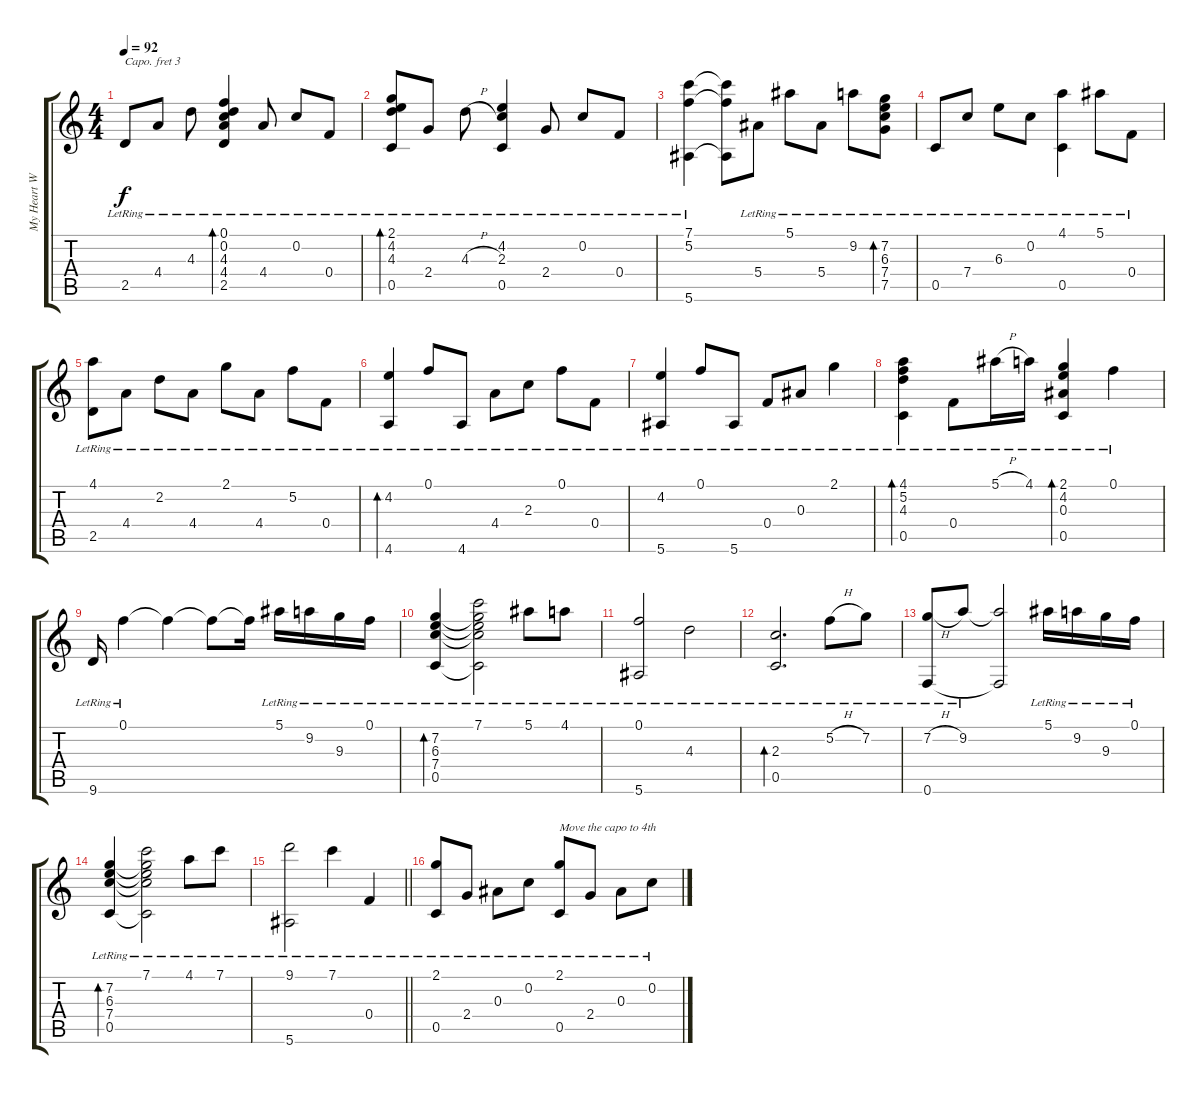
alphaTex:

\track ("My Heart Will Go On" "My Heart W") {instrument acousticguitarsteel}
\staff {score tabs}
\capo 3
\tuning (D4 A3 G3 D3 A2 D2) {hide}
\ts (4 4)
\tempo 92
\clef g2
\ks c
2.5{lr}.8{dy f} 4.4{lr}.8 4.3{lr}.8 (0.1{lr} 0.2{lr} 4.3{lr} 4.4{lr} 2.5{lr}).4{bd 240} 4.4{lr}.8 0.2{lr}.8 0.4{lr}.8 |
(2.1{lr} 4.2{lr} 4.3{lr} 0.5{lr}).8{bd 240} 2.4{lr}.8 4.3{h lr}.8 (4.2{lr} 2.3{lr} 0.5{lr}).4 2.4{lr}.8 0.2{lr}.8 0.4{lr}.8 |
(7.1{lr} 5.2{lr} 5.6{lr}).4 (7.1{t} 5.2{t} 5.6{t}).8 5.4{lr}.8 5.1{lr}.8 5.4{lr}.8 9.2{lr}.8 (7.2{lr} 6.3{lr} 7.4{lr} 7.5{lr}).8{bd 240} |
0.5{lr}.8 7.4{lr}.8 6.3{lr}.8 0.2{lr}.8 (4.1{lr} 0.5{lr}).4 5.1{lr}.8 0.4{lr}.8 |
(4.1{lr} 2.5{lr}).8 4.4{lr}.8 2.2{lr}.8 4.4{lr}.8 2.1{lr}.8 4.4{lr}.8 5.2{lr}.8 0.4{lr}.8 |
(4.2{lr} 4.6{lr}).4{bd 240} 0.1{lr}.8 4.6{lr}.8 4.4{lr}.8 2.3{lr}.8 0.1{lr}.8 0.4{lr}.8 |
(4.2{lr} 5.6{lr}).4 0.1{lr}.8 5.6{lr}.8 0.4{lr}.8 0.3{lr}.8 2.1{lr}.4 |
(4.1{lr} 5.2{lr} 4.3{lr} 0.5{lr}).4{bd 240} 0.4{lr}.8 5.1{h lr}.16 4.1{lr}.16 (2.1{lr} 4.2{lr} 0.3{lr} 0.5{lr}).4{bd 240} 0.1{lr}.4 |
9.6{lr}.16 0.1{lr}.4 0.1{t}.4 0.1{t}.8 0.1{t}.16 5.1{lr}.16 9.2{lr}.16 9.3{lr}.16 0.1{lr}.16 |
(7.2{lr} 6.3{lr} 7.4{lr} 0.5{lr}).4{bd 480} (7.1{lr} 7.2{t} 6.3{t} 7.4{t} 0.5{t}).2 5.1{lr}.8 4.1{lr}.8 |
(0.1{lr} 5.6{lr}).2 4.3{lr}.2 |
(2.3{lr} 0.5{lr}).2{d bd 480} 5.2{h lr}.8 7.2{lr}.8 |
(7.2{h lr} 0.6{lr}).8 9.2{lr}.8 (9.2{t} 0.6{t}).2 5.1{lr}.16 9.2{lr}.16 9.3{lr}.16 0.1{lr}.16 |
(7.2{lr} 6.3{lr} 7.4{lr} 0.5{lr}).4{bd 480} (7.1{lr} 7.2{t} 6.3{t} 7.4{t} 0.5{t}).2 4.1{lr}.8 7.1{lr}.8 |
\barLineRight lightlight
(9.1{lr} 5.6{lr}).2 7.1{lr}.4 0.4{lr}.4 |
(2.1{lr} 0.5{lr}).8 2.4{lr}.8 0.3{lr}.8 0.2{lr}.8 (2.1{lr} 0.5{lr}).8{txt "Move the capo to 4th"} 2.4{lr}.8 0.3{lr}.8 0.2{lr}.8
